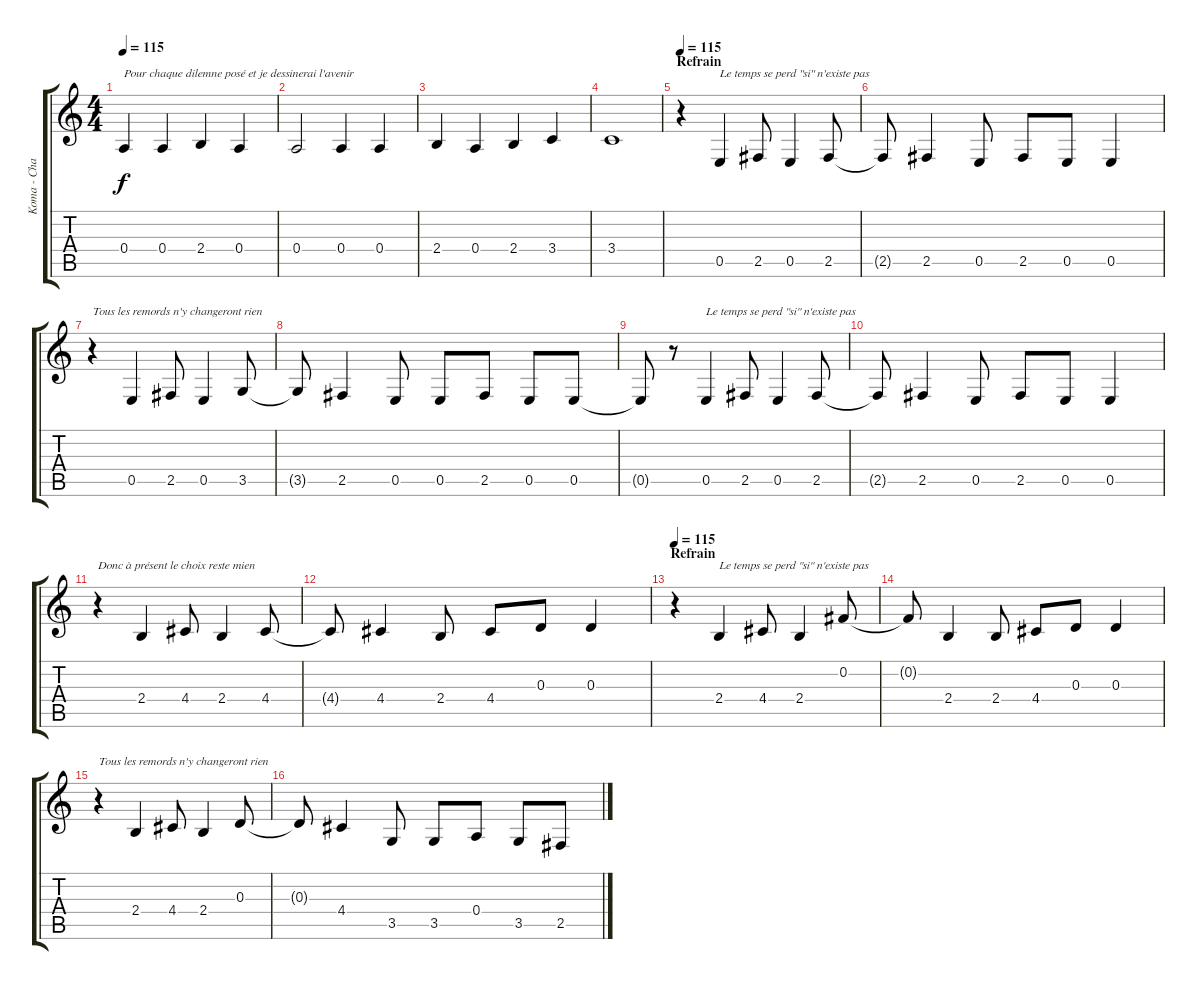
\track ("Koma - Chant" "Koma - Cha") {instrument cello}
\staff {score tabs}
\tuning (B4 Gb4 D4 A3 E3 B2) {hide}
\ts (4 4)
\tempo 115
\clef g2
\ks c
0.4.4{txt "Pour chaque dilemne posé et je dessinerai l'avenir" dy f} 0.4.4 2.4.4 0.4.4 |
0.4.2 0.4.4 0.4.4 |
2.4.4 0.4.4 2.4.4 3.4.4 |
3.4.1 |
\section ("" "Refrain")
\tempo 115
r.4{volume 12 balance 8 instrument cello} 0.5.4{txt "Le temps se perd \"si\" n'existe pas"} 2.5.8 0.5.4 2.5.8 |
2.5{t}.8 2.5.4 0.5.8 2.5.8 0.5.8 0.5.4 |
r.4{txt "Tous les remords n'y changeront rien"} 0.5.4 2.5.8 0.5.4 3.5.8 |
3.5{t}.8 2.5.4 0.5.8 0.5.8 2.5.8 0.5.8 0.5.8 |
0.5{t}.8 r.8 0.5.4{txt "Le temps se perd \"si\" n'existe pas"} 2.5.8 0.5.4 2.5.8 |
2.5{t}.8 2.5.4 0.5.8 2.5.8 0.5.8 0.5.4 |
r.4{txt "Donc à présent le choix reste mien"} 2.4.4 4.4.8 2.4.4 4.4.8 |
4.4{t}.8 4.4.4 2.4.8 4.4.8 0.3.8 0.3.4 |
\section ("" "Refrain")
\tempo 115
r.4{volume 16 balance 8 instrument cello} 2.4.4{txt "Le temps se perd \"si\" n'existe pas"} 4.4.8 2.4.4 0.2.8 |
0.2{t}.8 2.4.4 2.4.8 4.4.8 0.3.8 0.3.4 |
r.4{txt "Tous les remords n'y changeront rien"} 2.4.4 4.4.8 2.4.4 0.3.8 |
0.3{t}.8 4.4.4 3.5.8 3.5.8 0.4.8 3.5.8 2.5.8
